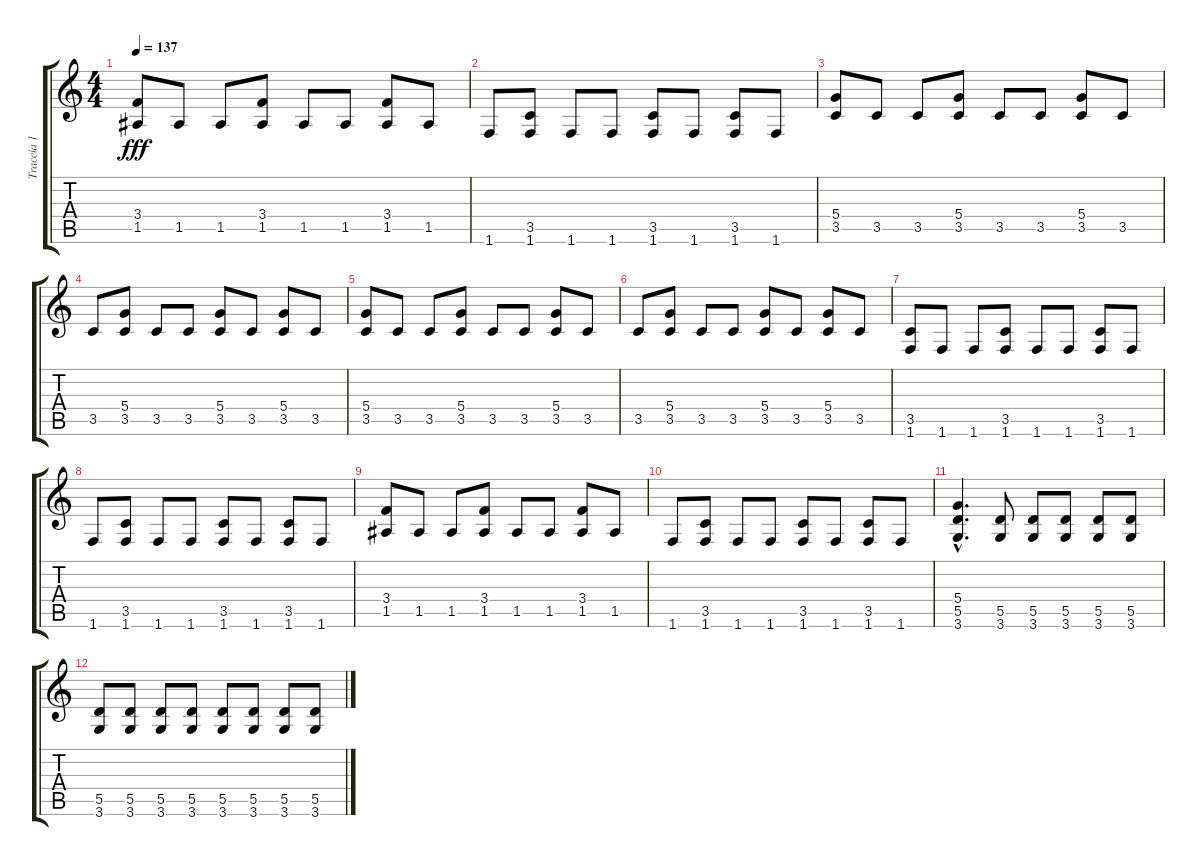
\track ("Traccia 1" "Traccia 1") {instrument distortionguitar}
\staff {score tabs}
\tuning (E4 B3 G3 D3 A2 E2) {hide}
\ts (4 4)
\tempo 137
\clef g2
\ks c
(3.4 1.5).8{dy fff} 1.5.8 1.5.8 (3.4 1.5).8 1.5.8 1.5.8 (3.4 1.5).8 1.5.8 |
1.6.8 (3.5 1.6).8 1.6.8 1.6.8 (3.5 1.6).8 1.6.8 (3.5 1.6).8 1.6.8 |
(5.4 3.5).8 3.5.8 3.5.8 (5.4 3.5).8 3.5.8 3.5.8 (5.4 3.5).8 3.5.8 |
3.5.8 (5.4 3.5).8 3.5.8 3.5.8 (5.4 3.5).8 3.5.8 (5.4 3.5).8 3.5.8 |
(5.4 3.5).8 3.5.8 3.5.8 (5.4 3.5).8 3.5.8 3.5.8 (5.4 3.5).8 3.5.8 |
3.5.8 (5.4 3.5).8 3.5.8 3.5.8 (5.4 3.5).8 3.5.8 (5.4 3.5).8 3.5.8 |
(3.5 1.6).8 1.6.8 1.6.8 (3.5 1.6).8 1.6.8 1.6.8 (3.5 1.6).8 1.6.8 |
1.6.8 (3.5 1.6).8 1.6.8 1.6.8 (3.5 1.6).8 1.6.8 (3.5 1.6).8 1.6.8 |
(3.4 1.5).8 1.5.8 1.5.8 (3.4 1.5).8 1.5.8 1.5.8 (3.4 1.5).8 1.5.8 |
1.6.8 (3.5 1.6).8 1.6.8 1.6.8 (3.5 1.6).8 1.6.8 (3.5 1.6).8 1.6.8 |
(5.4{hac} 5.5{hac} 3.6{hac}).4{d} (5.5 3.6).8 (5.5 3.6).8 (5.5 3.6).8 (5.5 3.6).8 (5.5 3.6).8 |
(5.5 3.6).8 (5.5 3.6).8 (5.5 3.6).8 (5.5 3.6).8 (5.5 3.6).8 (5.5 3.6).8 (5.5 3.6).8 (5.5 3.6).8
